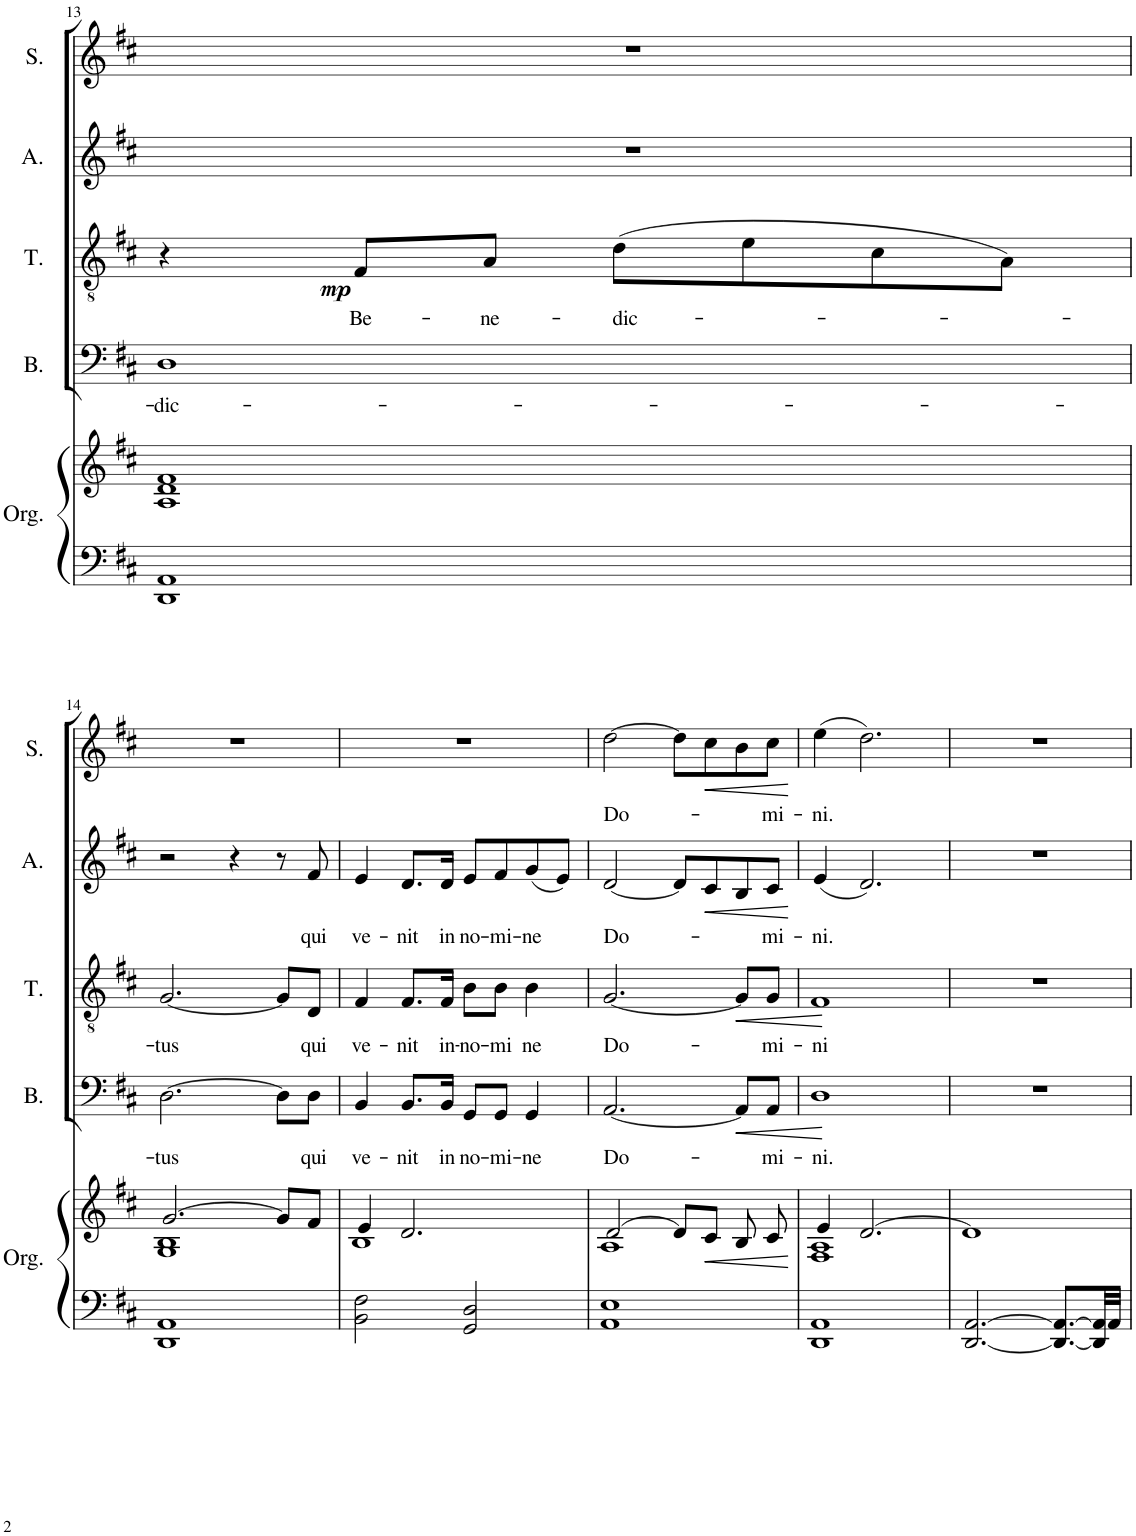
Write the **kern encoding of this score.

**kern	**kern	**dynam	**kern	**text	**dynam	**kern	**text	**dynam	**kern	**text	**dynam	**kern	**text	**dynam
*part5	*part5	*part5	*part4	*part4	*part4	*part3	*part3	*part3	*part2	*part2	*part2	*part1	*part1	*part1
*staff6	*staff5	*staff5/6	*staff4	*staff4	*staff4	*staff3	*staff3	*staff3	*staff2	*staff2	*staff2	*staff1	*staff1	*staff1
*I"Organ	*	*	*I"Bass	*	*	*I"Tenor	*	*	*I"Alto	*	*	*I"Soprano	*	*
*I'Org.	*	*	*I'B.	*	*	*I'T.	*	*	*I'A.	*	*	*I'S.	*	*
!!LO:PB:g=z
*clefF4	*clefG2	*	*clefF4	*	*	*clefGv2	*	*	*clefG2	*	*	*clefG2	*	*
*k[f#c#]	*k[f#c#]	*	*k[f#c#]	*	*	*k[f#c#]	*	*	*k[f#c#]	*	*	*k[f#c#]	*	*
*M4/4	*M4/4	*	*M4/4	*	*	*M4/4	*	*	*M4/4	*	*	*M4/4	*	*
*met(c)	*met(c)	*	*met(c)	*	*	*met(c)	*	*	*met(c)	*	*	*met(c)	*	*
=13	=13	=13	=13	=13	=13	=13	=13	=13	=13	=13	=13	=13	=13	=13
!	!	!	!	!LO:LY:b	!	!	!	!	!	!	!	!	!	!
1DD 1AA	1A 1d 1f#	.	1D	-dic-	.	4r	.	.	1r	.	.	1r	.	.
!	!	!	!	!	!	!	!LO:LY:b	!LO:DY:b	!	!	!	!	!	!
.	.	.	.	.	.	8F#/L	Be-	mp	.	.	.	.	.	.
!	!	!	!	!	!	!	!LO:LY:b	!	!	!	!	!	!	!
.	.	.	.	.	.	8A/J	-ne-	.	.	.	.	.	.	.
!	!	!	!	!	!	!	!LO:LY:b	!	!	!	!	!	!	!
.	.	.	.	.	.	(8d\L	-dic-	.	.	.	.	.	.	.
.	.	.	.	.	.	8e\	.	.	.	.	.	.	.	.
.	.	.	.	.	.	8c#\	.	.	.	.	.	.	.	.
.	.	.	.	.	.	8A\J)	.	.	.	.	.	.	.	.
!!LO:LB:g=z
=14	=14	=14	=14	=14	=14	=14	=14	=14	=14	=14	=14	=14	=14	=14
*	*^	*	*	*	*	*	*	*	*	*	*	*	*	*
!	!	!	!	!	!LO:LY:b	!	!	!LO:LY:b	!	!	!	!	!	!	!
1DD 1AA	[2.g/	1G 1B	.	[2.D\	-tus	.	[2.G/	-tus	.	2r	.	.	1r	.	.
.	.	.	.	.	.	.	.	.	.	4r	.	.	.	.	.
.	8g/L]	.	.	8D\L]	.	.	8G/L]	.	.	8r	.	.	.	.	.
!	!	!	!	!	!LO:LY:b	!	!	!LO:LY:b	!	!	!LO:LY:b	!	!	!	!
.	8f#/J	.	.	8D\J	qui	.	8D/J	qui	.	8f#/	qui	.	.	.	.
=15	=15	=15	=15	=15	=15	=15	=15	=15	=15	=15	=15	=15	=15	=15	=15
!	!	!	!	!	!LO:LY:b	!	!	!LO:LY:b	!	!	!LO:LY:b	!	!	!	!
2BB\ 2F#\	4e/	1B	.	4BB/	ve-	.	4F#/	ve-	.	4e/	ve-	.	1r	.	.
!	!	!	!	!	!LO:LY:b	!	!	!LO:LY:b	!	!	!LO:LY:b	!	!	!	!
.	2.d/	.	.	8.BB/L	-nit	.	8.F#/L	-nit	.	8.d/L	-nit	.	.	.	.
!	!	!	!	!	!LO:LY:b	!	!	!LO:LY:b	!	!	!LO:LY:b	!	!	!	!
.	.	.	.	16BB/Jk	in	.	16F#/Jk	in-	.	16d/Jk	in	.	.	.	.
!	!	!	!	!	!LO:LY:b	!	!	!LO:LY:b	!	!	!LO:LY:b	!	!	!	!
2GG/ 2D/	.	.	.	8GG/L	no-	.	8B\L	-no-	.	8e/L	no-	.	.	.	.
!	!	!	!	!	!LO:LY:b	!	!	!LO:LY:b	!	!	!LO:LY:b	!	!	!	!
.	.	.	.	8GG/J	-mi-	.	8B\J	-mi	.	8f#/	-mi-	.	.	.	.
!	!	!	!	!	!LO:LY:b	!	!	!LO:LY:b	!	!	!LO:LY:b	!	!	!	!
.	.	.	.	4GG/	-ne	.	4B\	ne	.	(8g/	-ne	.	.	.	.
.	.	.	.	.	.	.	.	.	.	8e/J)	.	.	.	.	.
=16	=16	=16	=16	=16	=16	=16	=16	=16	=16	=16	=16	=16	=16	=16	=16
!	!	!	!	!	!LO:LY:b	!	!	!LO:LY:b	!	!	!LO:LY:b	!	!	!LO:LY:b	!
1AA 1E	[2d/	1A	.	[2.AA/	Do-	.	[2.G/	Do-	.	[2d/	Do-	.	[2dd\	Do-	.
.	8d/L]	.	.	.	.	.	.	.	.	8d/L]	.	.	8dd\L]	.	.
!	!	!	!LO:HP:b	!	!	!	!	!	!	!	!	!LO:HP:b	!	!	!LO:HP:b
.	8c#/J	.	<	.	.	.	.	.	.	8c#/	.	<	8cc#\	.	<
!	!	!	!	!	!	!LO:HP:b	!	!	!LO:HP:b	!	!	!	!	!	!
.	8B/	.	.	8AA/L]	.	<	8G/L]	.	<	8B/	.	.	8b\	.	.
!	!	!	!	!	!LO:LY:b	!	!	!LO:LY:b	!	!	!LO:LY:b	!	!	!LO:LY:b	!
.	8c#/	.	.	8AA/J	mi-	.	8G/J	mi-	.	8c#/J	-mi-	.	8cc#\J	-mi-	.
*	*v	*v	*	*	*	*	*	*	*	*	*	*	*	*	*
.	.	[	.	.	[	.	.	[	.	.	[	.	.	[
=17	=17	=17	=17	=17	=17	=17	=17	=17	=17	=17	=17	=17	=17	=17
*	*^	*	*	*	*	*	*	*	*	*	*	*	*	*
!	!	!	!	!	!LO:LY:b	!	!	!LO:LY:b	!	!	!LO:LY:b	!	!	!LO:LY:b	!
1DD 1AA	4e/	1F# 1A	.	1D	-ni.	.	1F#	-ni	.	(4e/	-ni.	.	(4ee\	-ni.	.
.	[2.d/	.	.	.	.	.	.	.	.	2.d/)	.	.	2.dd\)	.	.
*	*v	*v	*	*	*	*	*	*	*	*	*	*	*	*	*
=18	=18	=18	=18	=18	=18	=18	=18	=18	=18	=18	=18	=18	=18	=18
[2.DD/ [2.AA/	1d]	.	1r	.	.	1r	.	.	1r	.	.	1r	.	.
8.DD/_ 8.AA/_L	.	.	.	.	.	.	.	.	.	.	.	.	.	.
32DD/] 32AA/]LL	.	.	.	.	.	.	.	.	.	.	.	.	.	.
32AA/JJJ	.	.	.	.	.	.	.	.	.	.	.	.	.	.
=	=	=	=	=	=	=	=	=	=	=	=	=	=	=
*-	*-	*-	*-	*-	*-	*-	*-	*-	*-	*-	*-	*-	*-	*-
